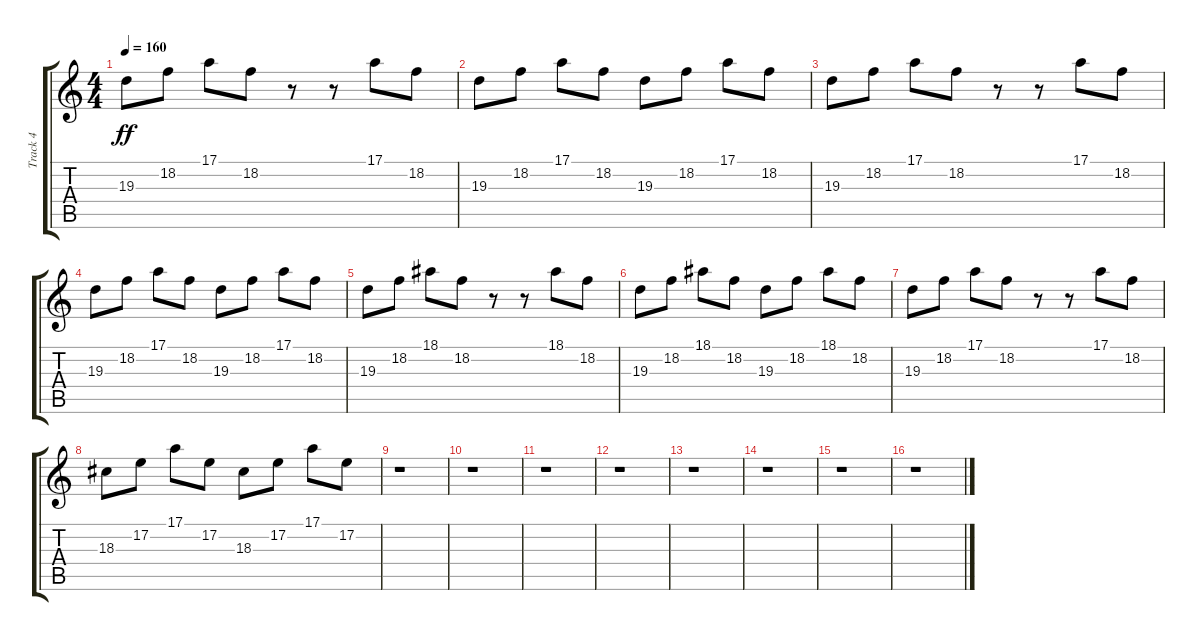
\track ("Track 4" "Track 4") {instrument acousticgrandpiano}
\staff {score tabs}
\tuning (E4 B3 G3 D3 A2 E2) {hide}
\ts (4 4)
\tempo 160
\clef g2
\ks c
19.3.8{dy ff} 18.2.8 17.1.8 18.2.8 r.8 r.8 17.1.8 18.2.8 |
19.3.8 18.2.8 17.1.8 18.2.8 19.3.8 18.2.8 17.1.8 18.2.8 |
19.3.8 18.2.8 17.1.8 18.2.8 r.8 r.8 17.1.8 18.2.8 |
19.3.8 18.2.8 17.1.8 18.2.8 19.3.8 18.2.8 17.1.8 18.2.8 |
19.3.8 18.2.8 18.1.8 18.2.8 r.8 r.8 18.1.8 18.2.8 |
19.3.8 18.2.8 18.1.8 18.2.8 19.3.8 18.2.8 18.1.8 18.2.8 |
19.3.8 18.2.8 17.1.8 18.2.8 r.8 r.8 17.1.8 18.2.8 |
18.3.8 17.2.8 17.1.8 17.2.8 18.3.8 17.2.8 17.1.8 17.2.8 |
r.1 |
r.1 |
r.1 |
r.1 |
r.1 |
r.1 |
r.1 |
r.1
